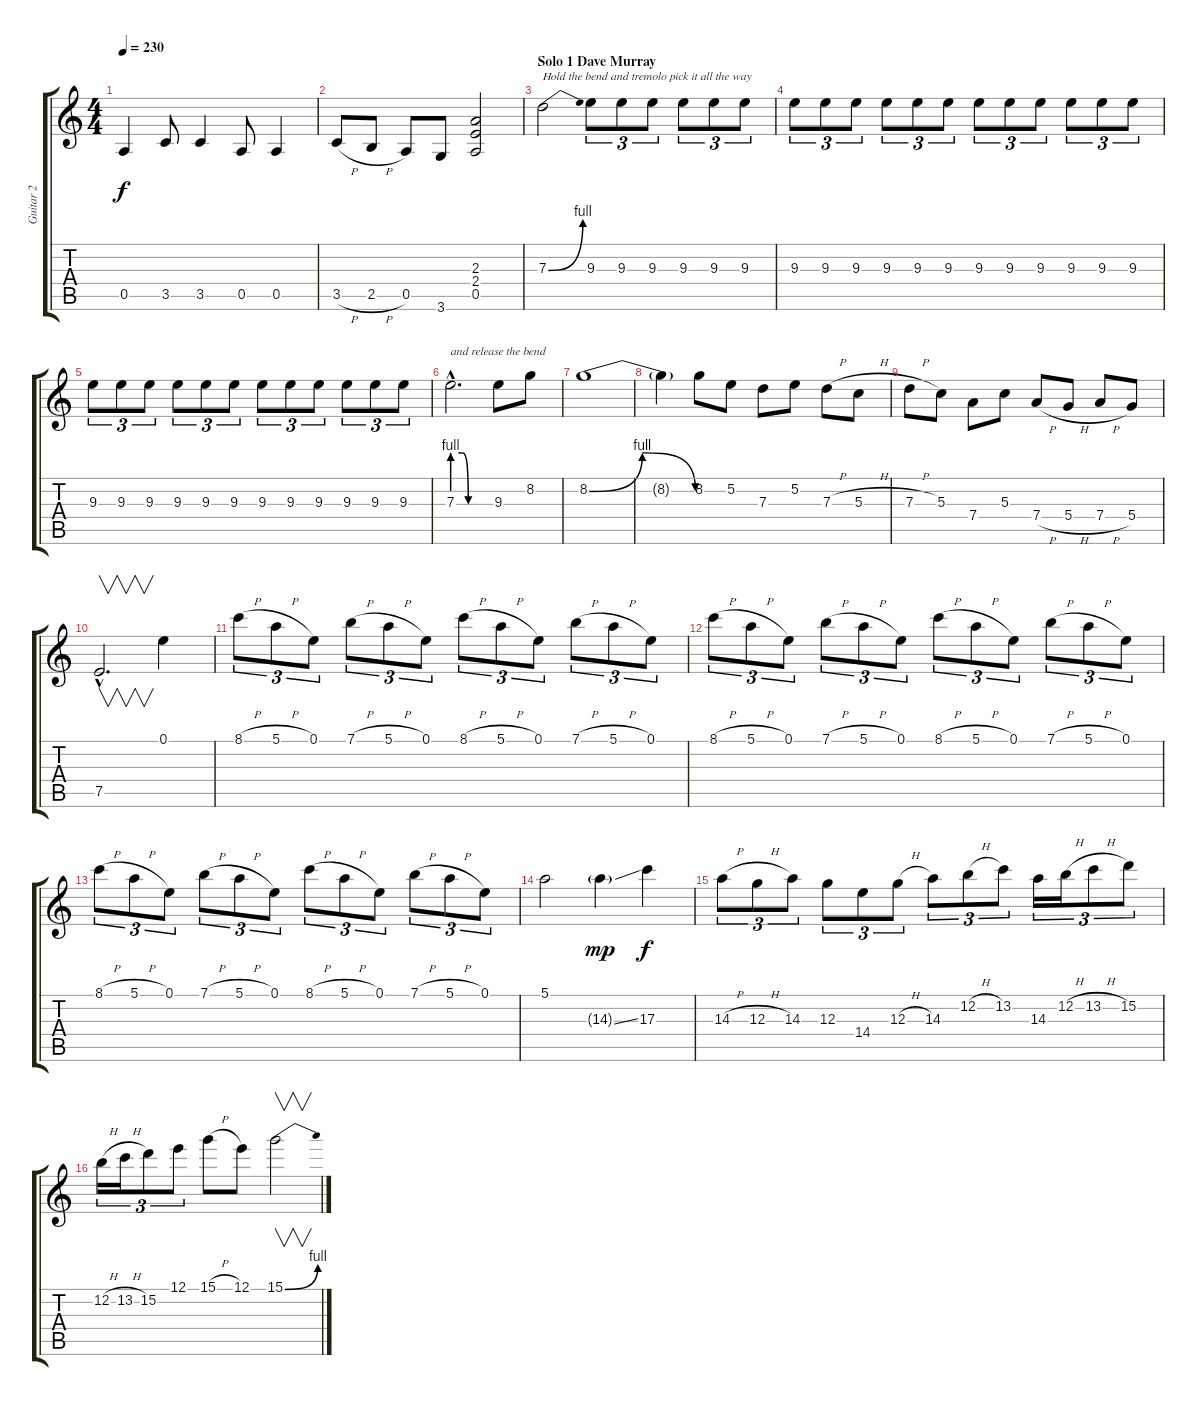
\track ("Guitar 2" "Guitar 2") {instrument distortionguitar}
\staff {score tabs}
\tuning (E4 B3 G3 D3 A2 E2) {hide}
\ts (4 4)
\tempo 230
\clef g2
\ks c
0.5.4{dy f} 3.5.8 3.5.4 0.5.8 0.5.4 |
3.5{h}.8 2.5{h}.8 0.5.8 3.6.8 (2.3 2.4 0.5).2 |
\section ("" "Solo 1 Dave Murray")
7.3{be (bend 0 0 60 4)}.2{txt "Hold the bend and tremolo pick it all the way" volume 16} 9.3.8{tu (3 2)} 9.3.8{tu (3 2)} 9.3.8{tu (3 2)} 9.3.8{tu (3 2)} 9.3.8{tu (3 2)} 9.3.8{tu (3 2)} |
9.3.8{tu (3 2)} 9.3.8{tu (3 2)} 9.3.8{tu (3 2)} 9.3.8{tu (3 2)} 9.3.8{tu (3 2)} 9.3.8{tu (3 2)} 9.3.8{tu (3 2)} 9.3.8{tu (3 2)} 9.3.8{tu (3 2)} 9.3.8{tu (3 2)} 9.3.8{tu (3 2)} 9.3.8{tu (3 2)} |
9.3.8{tu (3 2)} 9.3.8{tu (3 2)} 9.3.8{tu (3 2)} 9.3.8{tu (3 2)} 9.3.8{tu (3 2)} 9.3.8{tu (3 2)} 9.3.8{tu (3 2)} 9.3.8{tu (3 2)} 9.3.8{tu (3 2)} 9.3.8{tu (3 2)} 9.3.8{tu (3 2)} 9.3.8{tu (3 2)} |
7.3{be (custom 0 4 15 4 25 0 60 0) hac}.2{d txt "and release the bend"} 9.3.8 8.2.8 |
8.2{be (bendrelease 0 0 15 4 30 4 60 0)}.1 |
8.2{t}.4 8.2.8 5.2.8 7.3.8 5.2.8 7.3{h}.8 5.3{h}.8 |
7.3{h}.8 5.3.8 7.4.8 5.3.8 7.4{h}.8 5.4{h}.8 7.4{h}.8 5.4.8 |
7.5{hac}.2{v d} 0.1.4 |
8.1{h}.8{tu (3 2)} 5.1{h}.8{tu (3 2)} 0.1.8{tu (3 2)} 7.1{h}.8{tu (3 2)} 5.1{h}.8{tu (3 2)} 0.1.8{tu (3 2)} 8.1{h}.8{tu (3 2)} 5.1{h}.8{tu (3 2)} 0.1.8{tu (3 2)} 7.1{h}.8{tu (3 2)} 5.1{h}.8{tu (3 2)} 0.1.8{tu (3 2)} |
8.1{h}.8{tu (3 2)} 5.1{h}.8{tu (3 2)} 0.1.8{tu (3 2)} 7.1{h}.8{tu (3 2)} 5.1{h}.8{tu (3 2)} 0.1.8{tu (3 2)} 8.1{h}.8{tu (3 2)} 5.1{h}.8{tu (3 2)} 0.1.8{tu (3 2)} 7.1{h}.8{tu (3 2)} 5.1{h}.8{tu (3 2)} 0.1.8{tu (3 2)} |
8.1{h}.8{tu (3 2)} 5.1{h}.8{tu (3 2)} 0.1.8{tu (3 2)} 7.1{h}.8{tu (3 2)} 5.1{h}.8{tu (3 2)} 0.1.8{tu (3 2)} 8.1{h}.8{tu (3 2)} 5.1{h}.8{tu (3 2)} 0.1.8{tu (3 2)} 7.1{h}.8{tu (3 2)} 5.1{h}.8{tu (3 2)} 0.1.8{tu (3 2)} |
5.1.2 14.3{ss g}.4{dy mp} 17.3.4{dy f} |
14.3{h}.8{tu (3 2)} 12.3{h}.8{tu (3 2)} 14.3.8{tu (3 2)} 12.3.8{tu (3 2)} 14.4.8{tu (3 2)} 12.3{h}.8{tu (3 2)} 14.3.8{tu (3 2)} 12.2{h}.8{tu (3 2)} 13.2.8{tu (3 2)} 14.3.16{tu (3 2)} 12.2{h}.16{tu (3 2)} 13.2{h}.8{tu (3 2)} 15.2.8{tu (3 2)} |
12.2{h}.16{tu (3 2)} 13.2{h}.16{tu (3 2)} 15.2.8{tu (3 2)} 12.1.8{tu (3 2)} 15.1{h}.8 12.1.8 15.1{be (bend 0 0 60 4)}.2{v}
